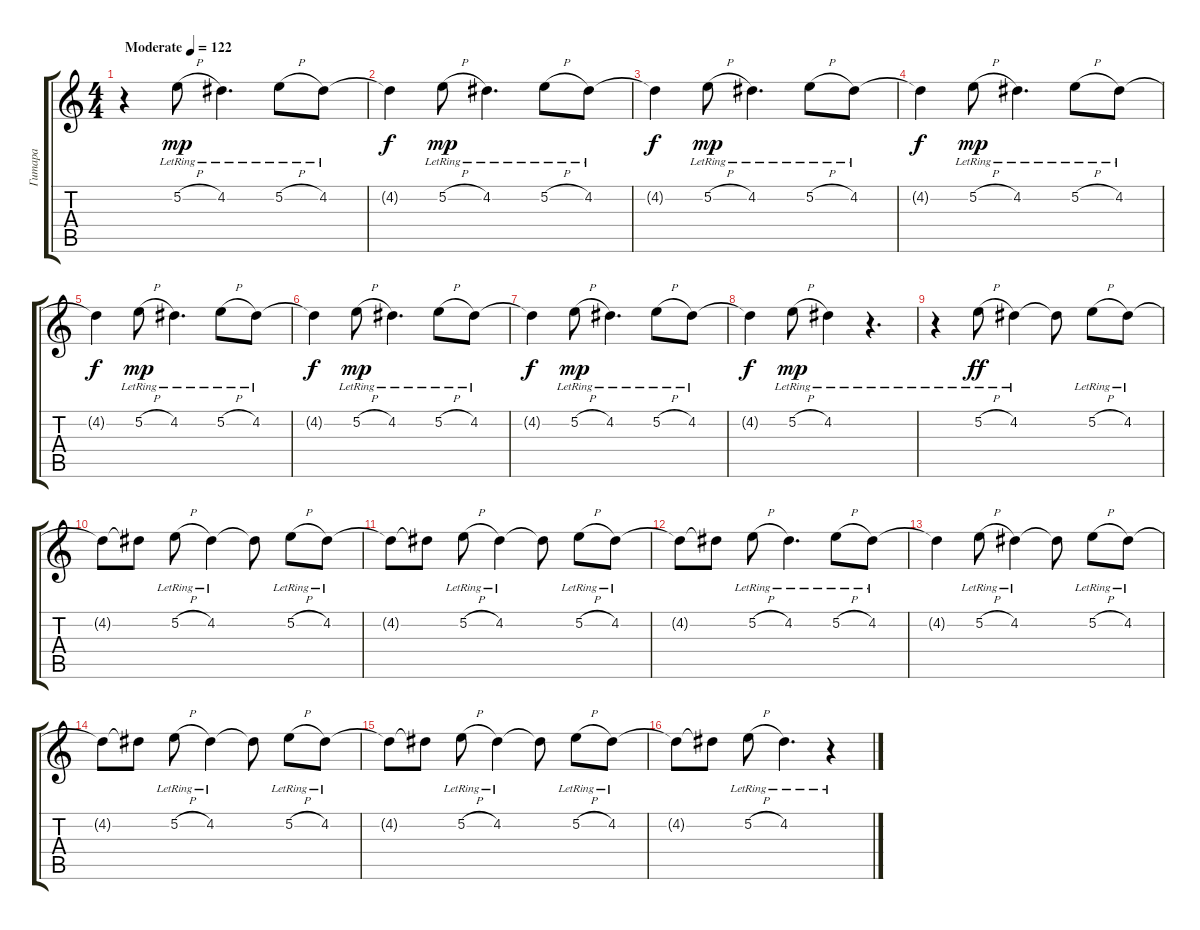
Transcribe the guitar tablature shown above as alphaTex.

\track ("Гитара" "Гитара") {instrument acousticguitarsteel}
\staff {score tabs}
\tuning (E4 B3 G3 D3 A2 E2) {hide}
\ts (4 4)
\tempo (122 "Moderate")
\clef g2
\ks c
r.4{dy mp instrument acousticguitarsteel} 5.2{h lr}.8 4.2{lr}.4{d} 5.2{h lr}.8 4.2{lr}.8 |
4.2{t}.4{dy f} 5.2{h lr}.8{dy mp} 4.2{lr}.4{d} 5.2{h lr}.8 4.2{lr}.8 |
4.2{t}.4{dy f} 5.2{h lr}.8{dy mp} 4.2{lr}.4{d} 5.2{h lr}.8 4.2{lr}.8 |
4.2{t}.4{dy f} 5.2{h lr}.8{dy mp} 4.2{lr}.4{d} 5.2{h lr}.8 4.2{lr}.8 |
4.2{t}.4{dy f} 5.2{h lr}.8{dy mp} 4.2{lr}.4{d} 5.2{h lr}.8 4.2{lr}.8 |
4.2{t}.4{dy f} 5.2{h lr}.8{dy mp} 4.2{lr}.4{d} 5.2{h lr}.8 4.2{lr}.8 |
4.2{t}.4{dy f} 5.2{h lr}.8{dy mp} 4.2{lr}.4{d} 5.2{h lr}.8 4.2{lr}.8 |
4.2{t}.4{dy f} 5.2{h lr}.8{dy mp} 4.2{lr}.4 r.4{d} |
r.4 5.2{h lr}.8{dy ff} 4.2{lr}.4 4.2{t}.8 5.2{h lr}.8 4.2{lr}.8 |
4.2{t}.8 4.2{t}.8 5.2{h lr}.8 4.2{lr}.4 4.2{t}.8 5.2{h lr}.8 4.2{lr}.8 |
4.2{t}.8 4.2{t}.8 5.2{h lr}.8 4.2{lr}.4 4.2{t}.8 5.2{h lr}.8 4.2{lr}.8 |
4.2{t}.8 4.2{t}.8 5.2{h lr}.8 4.2{lr}.4{d} 5.2{h lr}.8 4.2{lr}.8 |
4.2{t}.4 5.2{h lr}.8 4.2{lr}.4 4.2{t}.8 5.2{h lr}.8 4.2{lr}.8 |
4.2{t}.8 4.2{t}.8 5.2{h lr}.8 4.2{lr}.4 4.2{t}.8 5.2{h lr}.8 4.2{lr}.8 |
4.2{t}.8 4.2{t}.8 5.2{h lr}.8 4.2{lr}.4 4.2{t}.8 5.2{h lr}.8 4.2{lr}.8 |
4.2{t}.8 4.2{t}.8 5.2{h lr}.8 4.2{lr}.4{d} r.4
